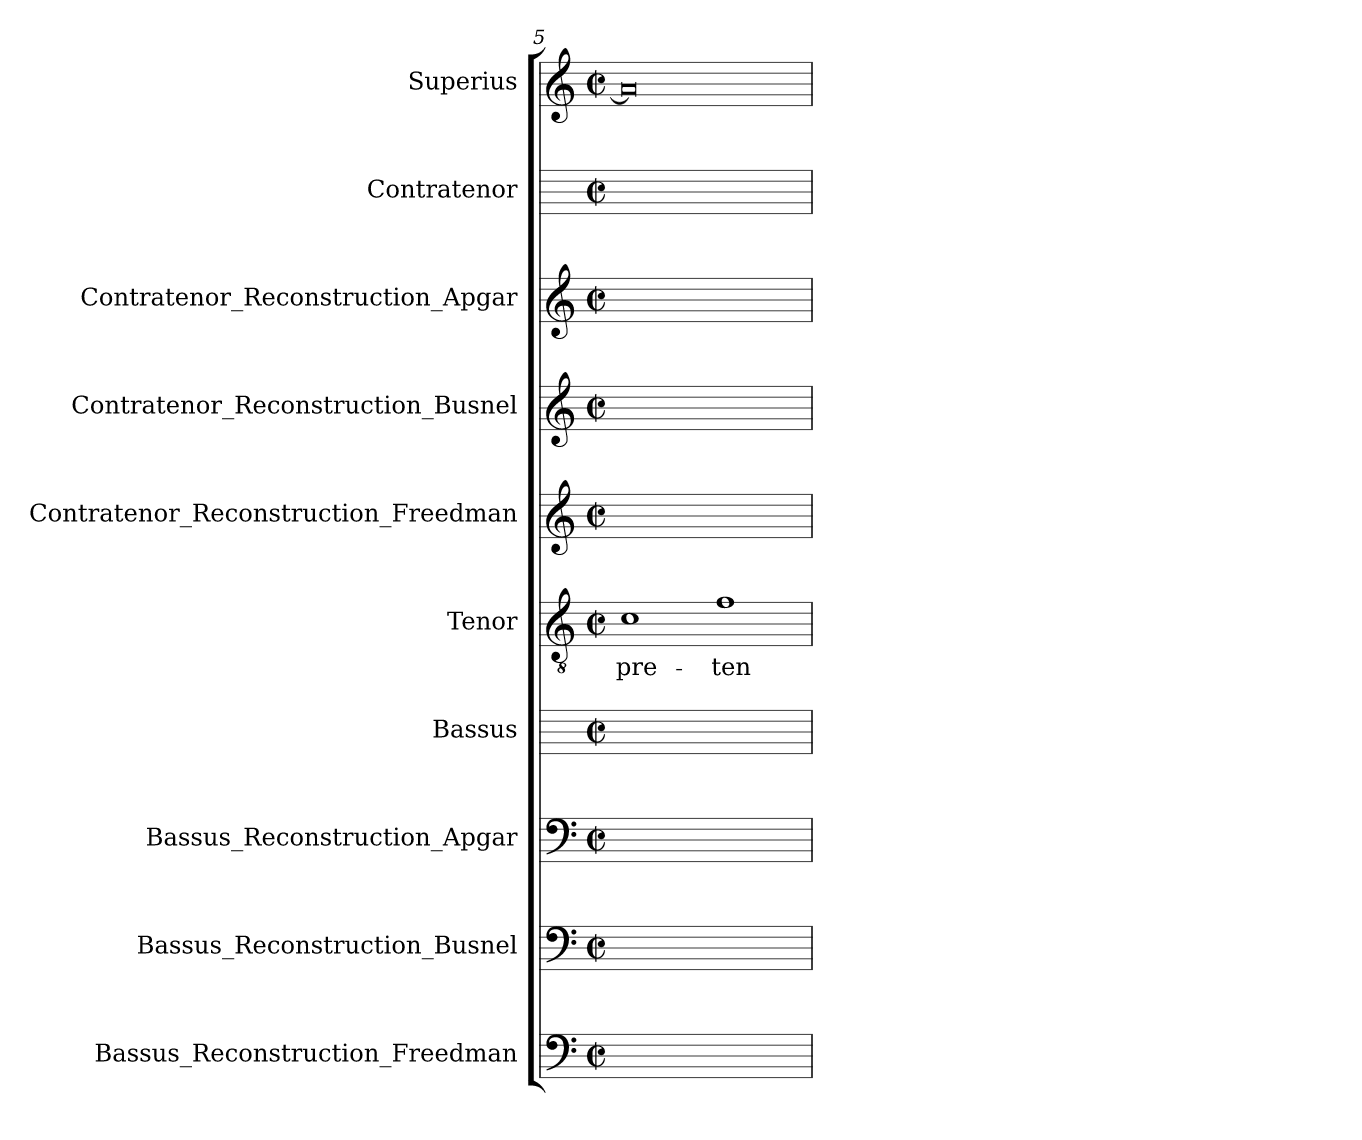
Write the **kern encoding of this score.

**kern	**kern	**kern	**kern	**kern	**text	**kern	**kern	**kern	**kern	**kern
*part10	*part9	*part8	*part7	*part6	*part6	*part5	*part4	*part3	*part2	*part1
*staff10	*staff9	*staff8	*staff7	*staff6	*staff6	*staff5	*staff4	*staff3	*staff2	*staff1
*I"Bassus_Reconstruction_Freedman	*I"Bassus_Reconstruction_Busnel	*I"Bassus_Reconstruction_Apgar	*I"Bassus	*I"Tenor	*	*I"Contratenor_Reconstruction_Freedman	*I"Contratenor_Reconstruction_Busnel	*I"Contratenor_Reconstruction_Apgar	*I"Contratenor	*I"Superius
*	*	*	*	*I'T	*	*	*	*	*	*
*clefF4	*clefF4	*clefF4	*	*clefGv2	*	*clefG2	*clefG2	*clefG2	*	*clefG2
*k[]	*k[]	*k[]	*	*k[]	*	*k[]	*k[]	*k[]	*	*k[]
*C:	*C:	*C:	*	*C:	*	*C:	*C:	*C:	*	*C:
*M2/2	*M2/2	*M2/2	*M2/2	*M2/2	*	*M2/2	*M2/2	*M2/2	*M2/2	*M2/2
*met(c|)	*met(c|)	*met(c|)	*met(c|)	*met(c|)	*	*met(c|)	*met(c|)	*met(c|)	*met(c|)	*met(c|)
=5	=5	=5	=5	=5	=5	=5	=5	=5	=5	=5
0ryy	0ryy	0ryy	0ryy	1c	pre-	0ryy	0ryy	0ryy	0ryy	0a]
.	.	.	.	1f	ten-	.	.	.	.	.
=	=	=	=	=	=	=	=	=	=	=
*-	*-	*-	*-	*-	*-	*-	*-	*-	*-	*-
